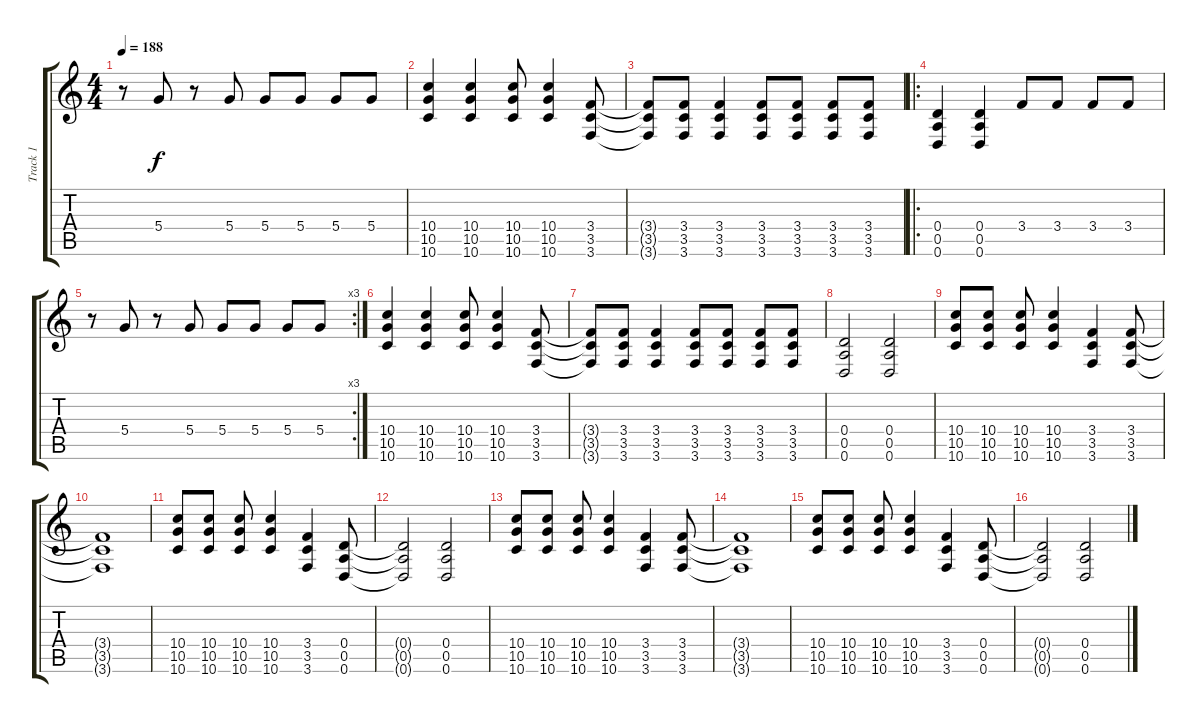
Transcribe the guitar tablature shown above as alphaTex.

\track ("Track 1" "Track 1") {instrument distortionguitar}
\staff {score tabs}
\tuning (E4 B3 G3 D3 A2 D2) {hide}
\ts (4 4)
\tempo 188
\clef g2
\ks c
r.8{dy f} 5.4.8 r.8 5.4.8 5.4.8 5.4.8 5.4.8 5.4.8 |
(10.4 10.5 10.6).4 (10.4 10.5 10.6).4 (10.4 10.5 10.6).8 (10.4 10.5 10.6).4 (3.4 3.5 3.6).8 |
(3.4{t} 3.5{t} 3.6{t}).8 (3.4 3.5 3.6).8 (3.4 3.5 3.6).4 (3.4 3.5 3.6).8 (3.4 3.5 3.6).8 (3.4 3.5 3.6).8 (3.4 3.5 3.6).8 |
\ro
(0.4 0.5 0.6).4 (0.4 0.5 0.6).4 3.4.8 3.4.8 3.4.8 3.4.8 |
\rc 3
r.8 5.4.8 r.8 5.4.8 5.4.8 5.4.8 5.4.8 5.4.8 |
(10.4 10.5 10.6).4 (10.4 10.5 10.6).4 (10.4 10.5 10.6).8 (10.4 10.5 10.6).4 (3.4 3.5 3.6).8 |
(3.4{t} 3.5{t} 3.6{t}).8 (3.4 3.5 3.6).8 (3.4 3.5 3.6).4 (3.4 3.5 3.6).8 (3.4 3.5 3.6).8 (3.4 3.5 3.6).8 (3.4 3.5 3.6).8 |
(0.4 0.5 0.6).2 (0.4 0.5 0.6).2 |
(10.4 10.5 10.6).8 (10.4 10.5 10.6).8 (10.4 10.5 10.6).8 (10.4 10.5 10.6).4 (3.4 3.5 3.6).4 (3.4 3.5 3.6).8 |
(3.4{t} 3.5{t} 3.6{t}).1 |
(10.4 10.5 10.6).8 (10.4 10.5 10.6).8 (10.4 10.5 10.6).8 (10.4 10.5 10.6).4 (3.4 3.5 3.6).4 (0.4 0.5 0.6).8 |
(0.4{t} 0.5{t} 0.6{t}).2 (0.4 0.5 0.6).2 |
(10.4 10.5 10.6).8 (10.4 10.5 10.6).8 (10.4 10.5 10.6).8 (10.4 10.5 10.6).4 (3.4 3.5 3.6).4 (3.4 3.5 3.6).8 |
(3.4{t} 3.5{t} 3.6{t}).1 |
(10.4 10.5 10.6).8 (10.4 10.5 10.6).8 (10.4 10.5 10.6).8 (10.4 10.5 10.6).4 (3.4 3.5 3.6).4 (0.4 0.5 0.6).8 |
(0.4{t} 0.5{t} 0.6{t}).2 (0.4 0.5 0.6).2
